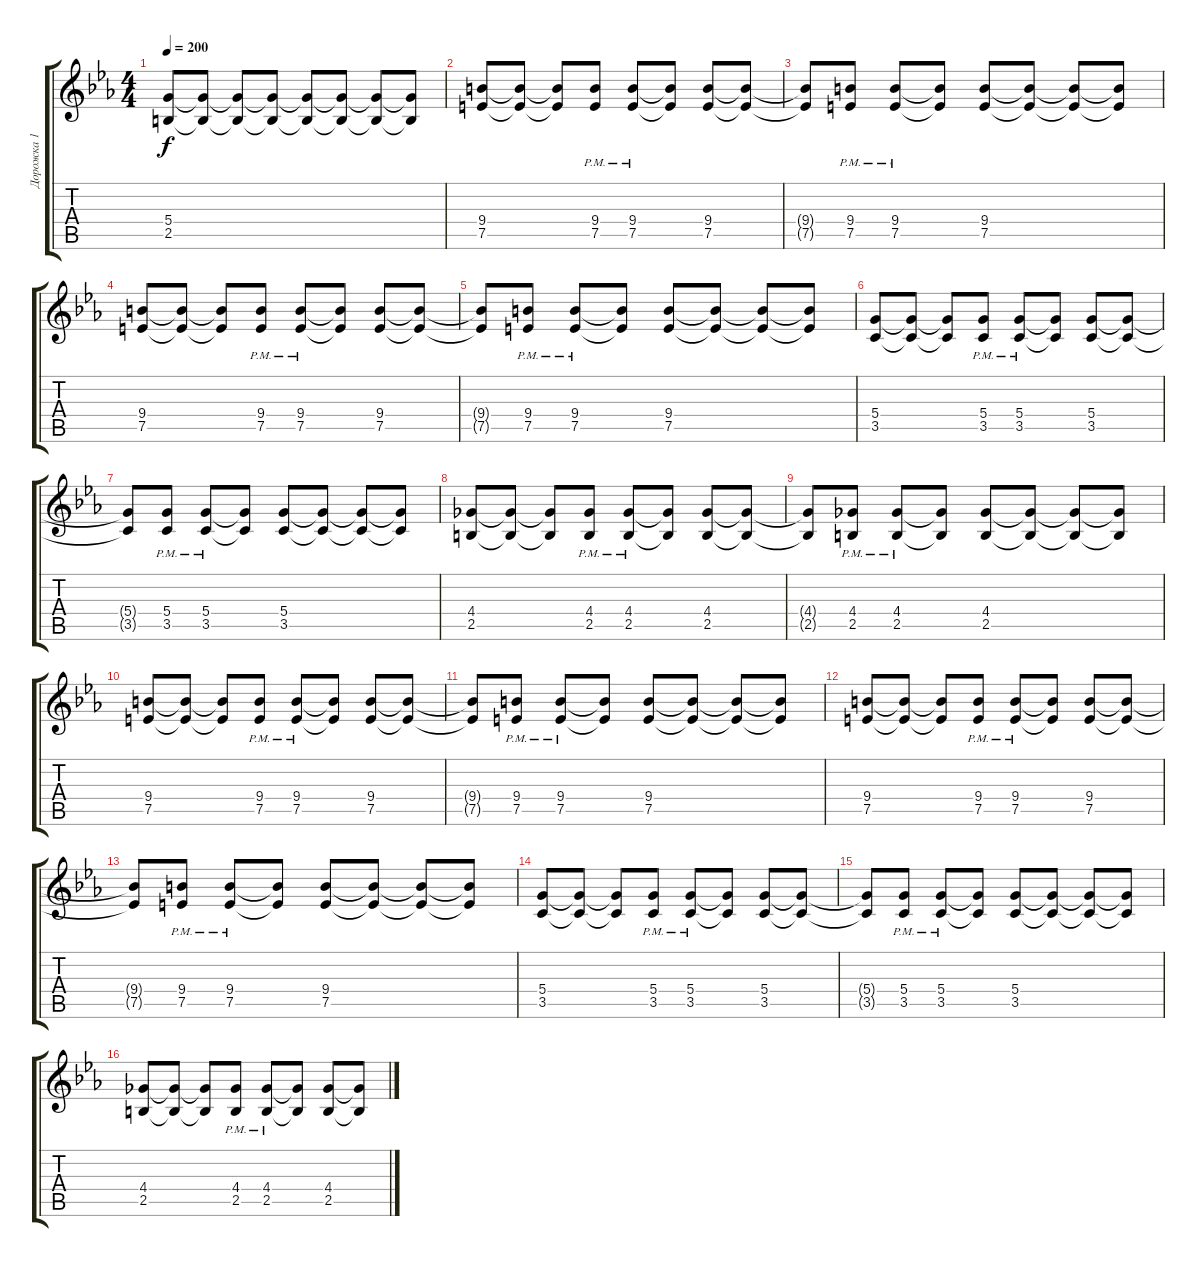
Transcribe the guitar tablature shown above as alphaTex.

\track ("Дорожка 1" "Дорожка 1") {instrument distortionguitar}
\staff {score tabs}
\tuning (E4 B3 G3 D3 A2 E2) {hide}
\ts (4 4)
\tempo 200
\clef g2
\ks cminor
(5.4{t} 2.5{t}).8{dy f} (5.4{t} 2.5{t}).8 (5.4{t} 2.5{t}).8 (5.4{t} 2.5{t}).8 (5.4{t} 2.5{t}).8 (5.4{t} 2.5{t}).8 (5.4{t} 2.5{t}).8 (5.4{t} 2.5{t}).8 |
(9.4 7.5).8 (9.4{t} 7.5{t}).8 (9.4{t} 7.5{t}).8 (9.4 7.5{pm}).8 (9.4 7.5{pm}).8 (9.4{t} 7.5{t}).8 (9.4 7.5).8 (9.4{t} 7.5{t}).8 |
(9.4{t} 7.5{t}).8 (9.4 7.5{pm}).8 (9.4 7.5{pm}).8 (9.4{t} 7.5{t}).8 (9.4 7.5).8 (9.4{t} 7.5{t}).8 (9.4{t} 7.5{t}).8 (9.4{t} 7.5{t}).8 |
(9.4 7.5).8 (9.4{t} 7.5{t}).8 (9.4{t} 7.5{t}).8 (9.4 7.5{pm}).8 (9.4 7.5{pm}).8 (9.4{t} 7.5{t}).8 (9.4 7.5).8 (9.4{t} 7.5{t}).8 |
(9.4{t} 7.5{t}).8 (9.4 7.5{pm}).8 (9.4 7.5{pm}).8 (9.4{t} 7.5{t}).8 (9.4 7.5).8 (9.4{t} 7.5{t}).8 (9.4{t} 7.5{t}).8 (9.4{t} 7.5{t}).8 |
(5.4 3.5).8 (5.4{t} 3.5{t}).8 (5.4{t} 3.5{t}).8 (5.4{pm} 3.5).8 (5.4{pm} 3.5).8 (5.4{t} 3.5{t}).8 (5.4 3.5).8 (5.4{t} 3.5{t}).8 |
(5.4{t} 3.5{t}).8 (5.4 3.5{pm}).8 (5.4{pm} 3.5).8 (5.4{t} 3.5{t}).8 (5.4 3.5).8 (5.4{t} 3.5{t}).8 (5.4{t} 3.5{t}).8 (5.4{t} 3.5{t}).8 |
(4.4 2.5).8 (4.4{t} 2.5{t}).8 (4.4{t} 2.5{t}).8 (4.4{pm} 2.5).8 (4.4{pm} 2.5).8 (4.4{t} 2.5{t}).8 (4.4 2.5).8 (4.4{t} 2.5{t}).8 |
(4.4{t} 2.5{t}).8 (4.4{pm} 2.5).8 (4.4{pm} 2.5).8 (4.4{t} 2.5{t}).8 (4.4 2.5).8 (4.4{t} 2.5{t}).8 (4.4{t} 2.5{t}).8 (4.4{t} 2.5{t}).8 |
(9.4 7.5).8 (9.4{t} 7.5{t}).8 (9.4{t} 7.5{t}).8 (9.4 7.5{pm}).8 (9.4 7.5{pm}).8 (9.4{t} 7.5{t}).8 (9.4 7.5).8 (9.4{t} 7.5{t}).8 |
(9.4{t} 7.5{t}).8 (9.4 7.5{pm}).8 (9.4 7.5{pm}).8 (9.4{t} 7.5{t}).8 (9.4 7.5).8 (9.4{t} 7.5{t}).8 (9.4{t} 7.5{t}).8 (9.4{t} 7.5{t}).8 |
(9.4 7.5).8 (9.4{t} 7.5{t}).8 (9.4{t} 7.5{t}).8 (9.4 7.5{pm}).8 (9.4 7.5{pm}).8 (9.4{t} 7.5{t}).8 (9.4 7.5).8 (9.4{t} 7.5{t}).8 |
(9.4{t} 7.5{t}).8 (9.4 7.5{pm}).8 (9.4 7.5{pm}).8 (9.4{t} 7.5{t}).8 (9.4 7.5).8 (9.4{t} 7.5{t}).8 (9.4{t} 7.5{t}).8 (9.4{t} 7.5{t}).8 |
(5.4 3.5).8 (5.4{t} 3.5{t}).8 (5.4{t} 3.5{t}).8 (5.4{pm} 3.5).8 (5.4{pm} 3.5).8 (5.4{t} 3.5{t}).8 (5.4 3.5).8 (5.4{t} 3.5{t}).8 |
(5.4{t} 3.5{t}).8 (5.4 3.5{pm}).8 (5.4{pm} 3.5).8 (5.4{t} 3.5{t}).8 (5.4 3.5).8 (5.4{t} 3.5{t}).8 (5.4{t} 3.5{t}).8 (5.4{t} 3.5{t}).8 |
(4.4 2.5).8 (4.4{t} 2.5{t}).8 (4.4{t} 2.5{t}).8 (4.4{pm} 2.5).8 (4.4{pm} 2.5).8 (4.4{t} 2.5{t}).8 (4.4 2.5).8 (4.4{t} 2.5{t}).8
